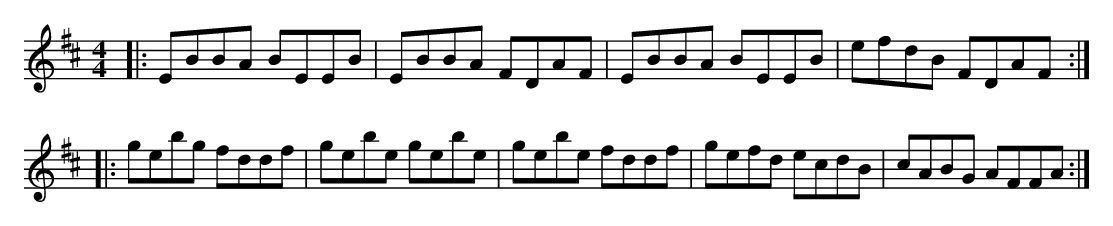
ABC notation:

X:1
M:4/4
K:Edor
|:EBBA BEEB|EBBA FDAF|EBBA BEEB|efdB FDAF:|
|:gebg fddf|gebe gebe|gebe fddf|gefd ecdB|cABG AFFA:|
